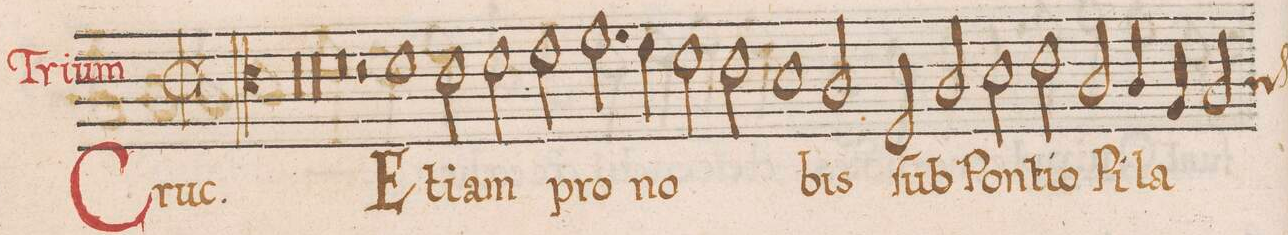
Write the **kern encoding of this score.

**kern	**text
*I"CANTVS	*
*clefC4	*
*k[]	*
*met(C|)	*
*M2/1	*
=69-	=69-
00rd	.
=70-	=70-
=71-	=71-
00rd	.
=72-	=72-
=73-	=73-
0rf	.
=74-	=74-
2rd	.
1d	E-
2c\	-ti-
=75-	=75-
2d\	-am
2e\	pro
2.f\	.
4e\	no-
=76-	=76-
2d\	.
2c\	.
1B	.
=77-	=77-
2A/	-bis
2D/	ſub
2A/	Pon-
2B\	-ti-
=78-	=78-
2c\	-o
2A/	Pi-
4A/	-la-
4F/	.
*custos:A	*
2G/	.
=79-	=79-
*-	*-
